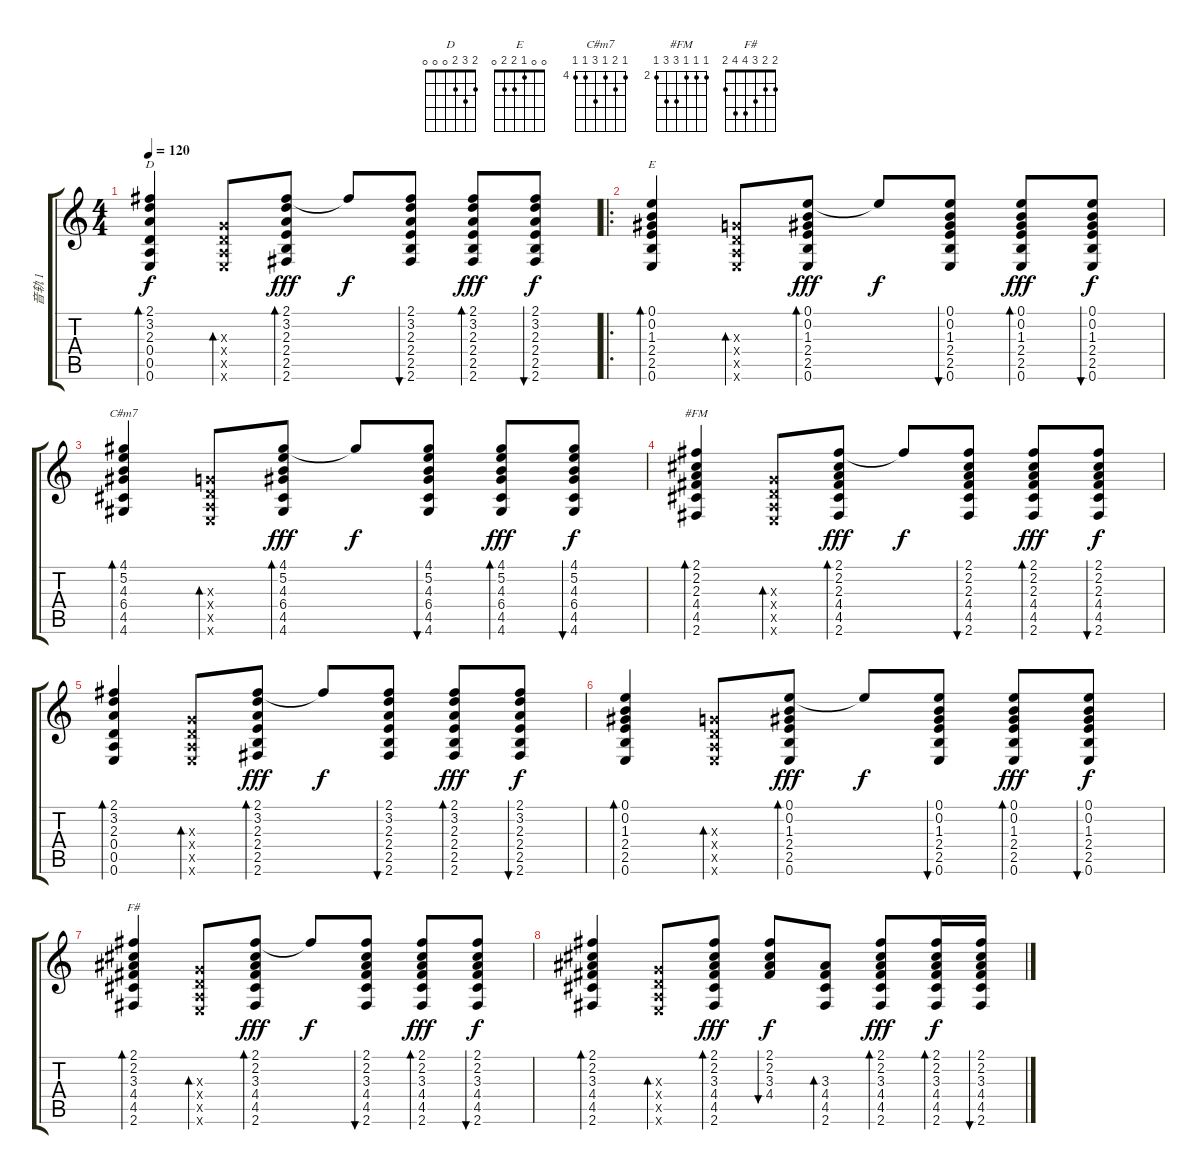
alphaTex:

\track ("音轨 1" "音轨 1") {instrument electricguitarjazz}
\staff {score tabs}
\tuning (E4 B3 G3 D3 A2 E2) {hide}
\chord ("D" 2 3 2 0 0 0)
\chord ("E" 0 0 1 2 2 0)
\chord ("C#m7" 4 5 4 6 4 4) {firstfret 4}
\chord ("#FM" 2 2 2 4 4 2) {firstfret 2}
\chord ("F#" 2 2 3 4 4 2)
\ts (4 4)
\tempo 120
\clef g2
\ks c
(2.1 3.2 2.3 0.4 0.5 0.6).4{bd 60 ch "D" dy f} (0.3{x} 0.4{x} 0.5{x} 0.6{x}).8{bd 60} (2.1 3.2 2.3 2.4 2.5 2.6).8{bd 60 dy fff} 2.1{t}.8{dy f} (2.1 3.2 2.3 2.4 2.5 2.6).8{bu 60} (2.1 3.2 2.3 2.4 2.5 2.6).8{bd 60 dy fff} (2.1 3.2 2.3 2.4 2.5 2.6).8{bu 60 dy f} |
\ro
(0.1 0.2 1.3 2.4 2.5 0.6).4{bd 60 ch "E"} (0.3{x} 0.4{x} 0.5{x} 0.6{x}).8{bd 60} (0.1 0.2 1.3 2.4 2.5 0.6).8{bd 60 dy fff} 0.1{t}.8{dy f} (0.1 0.2 1.3 2.4 2.5 0.6).8{bu 60} (0.1 0.2 1.3 2.4 2.5 0.6).8{bd 60 dy fff} (0.1 0.2 1.3 2.4 2.5 0.6).8{bu 60 dy f} |
(4.1 5.2 4.3 6.4 4.5 4.6).4{bd 60 ch "C#m7"} (0.3{x} 0.4{x} 0.5{x} 0.6{x}).8{bd 60} (4.1 5.2 4.3 6.4 4.5 4.6).8{bd 60 dy fff} 4.1{t}.8{dy f} (4.1 5.2 4.3 6.4 4.5 4.6).8{bu 60} (4.1 5.2 4.3 6.4 4.5 4.6).8{bd 60 dy fff} (4.1 5.2 4.3 6.4 4.5 4.6).8{bu 60 dy f} |
(2.1 2.2 2.3 4.4 4.5 2.6).4{bd 60 ch "#FM"} (0.3{x} 0.4{x} 0.5{x} 0.6{x}).8{bd 60} (2.1 2.2 2.3 4.4 4.5 2.6).8{bd 60 dy fff} 2.1{t}.8{dy f} (2.1 2.2 2.3 4.4 4.5 2.6).8{bu 60} (2.1 2.2 2.3 4.4 4.5 2.6).8{bd 60 dy fff} (2.1 2.2 2.3 4.4 4.5 2.6).8{bu 60 dy f} |
(2.1 3.2 2.3 0.4 0.5 0.6).4{bd 60} (0.3{x} 0.4{x} 0.5{x} 0.6{x}).8{bd 60} (2.1 3.2 2.3 2.4 2.5 2.6).8{bd 60 dy fff} 2.1{t}.8{dy f} (2.1 3.2 2.3 2.4 2.5 2.6).8{bu 60} (2.1 3.2 2.3 2.4 2.5 2.6).8{bd 60 dy fff} (2.1 3.2 2.3 2.4 2.5 2.6).8{bu 60 dy f} |
(0.1 0.2 1.3 2.4 2.5 0.6).4{bd 60} (0.3{x} 0.4{x} 0.5{x} 0.6{x}).8{bd 60} (0.1 0.2 1.3 2.4 2.5 0.6).8{bd 60 dy fff} 0.1{t}.8{dy f} (0.1 0.2 1.3 2.4 2.5 0.6).8{bu 60} (0.1 0.2 1.3 2.4 2.5 0.6).8{bd 60 dy fff} (0.1 0.2 1.3 2.4 2.5 0.6).8{bu 60 dy f} |
(2.1 2.2 3.3 4.4 4.5 2.6).4{bd 60 ch "F#"} (0.3{x} 0.4{x} 0.5{x} 0.6{x}).8{bd 60} (2.1 2.2 3.3 4.4 4.5 2.6).8{bd 60 dy fff} 2.1{t}.8{dy f} (2.1 2.2 3.3 4.4 4.5 2.6).8{bu 60} (2.1 2.2 3.3 4.4 4.5 2.6).8{bd 60 dy fff} (2.1 2.2 3.3 4.4 4.5 2.6).8{bu 60 dy f} |
(2.1 2.2 3.3 4.4 4.5 2.6).4{bd 60} (0.3{x} 0.4{x} 0.5{x} 0.6{x}).8{bd 60} (2.1 2.2 3.3 4.4 4.5 2.6).8{bd 60 dy fff} (2.1 2.2 3.3 4.4).8{bu 60 dy f} (3.3 4.4 4.5 2.6).8{bd 60} (2.1 2.2 3.3 4.4 4.5 2.6).8{bd 60 dy fff} (2.1 2.2 3.3 4.4 4.5 2.6).16{bd 60 dy f} (2.1 2.2 3.3 4.4 4.5 2.6).16{bu 60}
